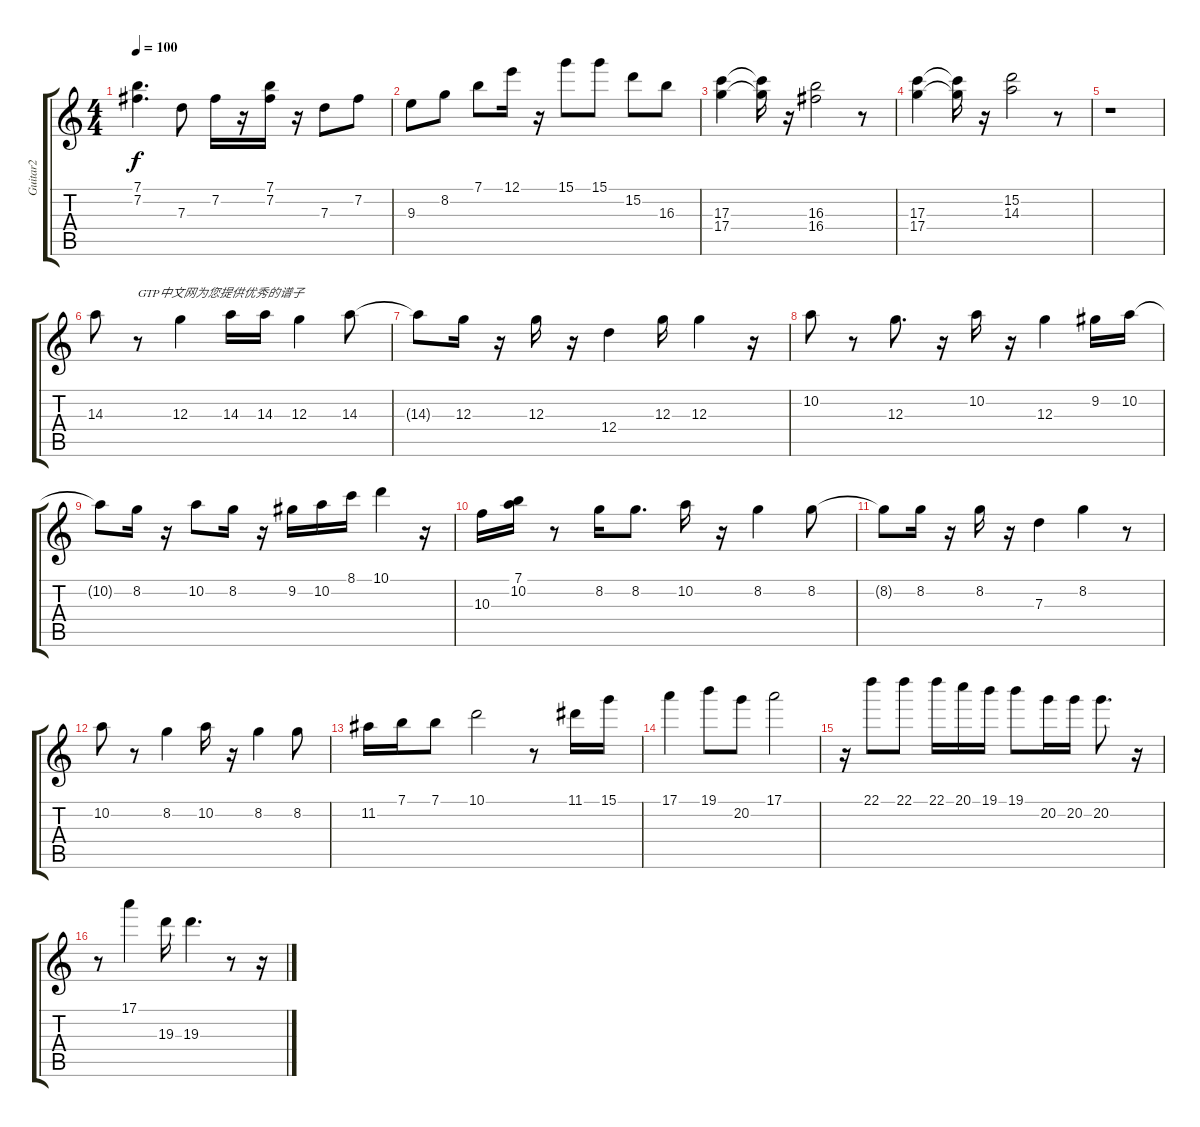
\track ("Guitar2" "Guitar2") {instrument distortionguitar}
\staff {score tabs}
\tuning (E4 B3 G3 D3 A2 E2) {hide}
\ts (4 4)
\tempo 100
\clef g2
\ks c
(7.1 7.2).4{d dy f} 7.3.8 7.2.16 r.16 (7.1 7.2).16 r.16 7.3.8 7.2.8 |
9.3.8 8.2.8 7.1.8 12.1.16 r.16 15.1.8 15.1.8 15.2.8 16.3.8 |
(17.3 17.4).4 (17.3{t} 17.4{t}).16 r.16 (16.3 16.4).2 r.8 |
(17.3 17.4).4 (17.3{t} 17.4{t}).16 r.16 (15.2 14.3).2 r.8 |
r.1 |
14.3.8 r.8{txt "GTP中文网为您提供优秀的谱子"} 12.3.4 14.3.16 14.3.16 12.3.4 14.3.8 |
14.3{t}.8 12.3.16 r.16 12.3.16 r.16 12.4.4 12.3.16 12.3.4 r.16 |
10.2.8 r.8 12.3.8{d} r.16 10.2.16 r.16 12.3.4 9.2.16 10.2.16 |
10.2{t}.8 8.2.16 r.16 10.2.8 8.2.16 r.16 9.2.16 10.2.16 8.1.16 10.1.4 r.16 |
10.3.16 (7.1 10.2).16 r.8 8.2.16 8.2.8{d} 10.2.16 r.16 8.2.4 8.2.8 |
8.2{t}.8 8.2.16 r.16 8.2.16 r.16 7.3.4 8.2.4 r.8 |
10.2.8 r.8 8.2.4 10.2.16 r.16 8.2.4 8.2.8 |
11.2.16 7.1.16 7.1.8 10.1.2 r.8 11.1.16 15.1.16 |
17.1.4 19.1.8 20.2.8 17.1.2 |
r.16 22.1.8 22.1.8 22.1.16 20.1.16 19.1.16 19.1.8 20.2.16 20.2.16 20.2.8{d} r.16 |
r.8 17.1.4 19.3.16 19.3.4{d} r.8 r.16
